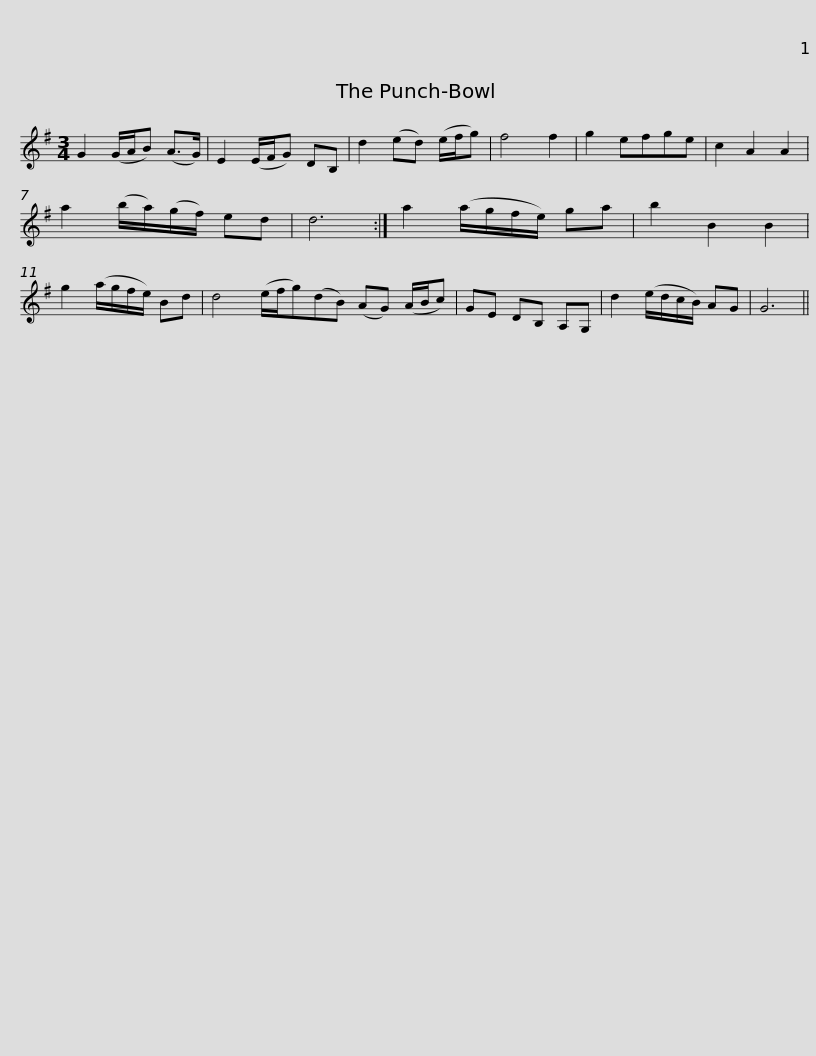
X:1
L:1/8
M:3/4
I:linebreak $
K:G
V:1 treble
V:1
 G2 (G/A/B) (A>G) | E2 (E/F/G) DB, | d2 (ed) (e/f/g) | f4 f2 | g2 efge | %5
 c2 A2 A2 | a2 (b/a/)(g/f/) ed | d6 :|$ a2 (a/g/f/e/) ga | b2 B2 B2 | %10
 g2 (a/g/f/e/) Bd | d4 (e/f/g)(dB) (AG) (A/B/c) | GE DB, A,G, | d2 (e/d/c/B/) AG | G6 || %15
